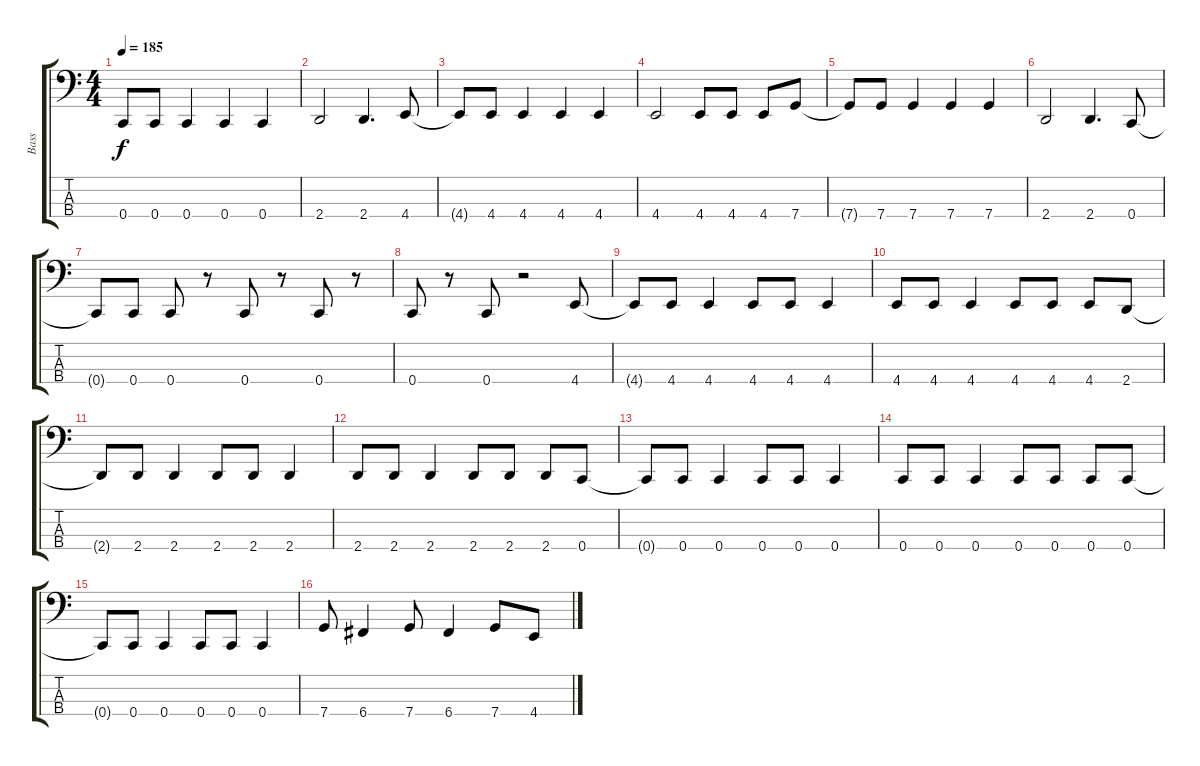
\track ("Bass" "Bass") {instrument electricbasspick}
\staff {score tabs}
\tuning (F2 C2 G1 C1) {hide}
\ts (4 4)
\tempo 185
\clef f4
\ks c
0.4{t}.8{dy f} 0.4.8 0.4.4 0.4.4 0.4.4 |
2.4.2 2.4.4{d} 4.4.8 |
4.4{t}.8 4.4.8 4.4.4 4.4.4 4.4.4 |
4.4.2 4.4.8 4.4.8 4.4.8 7.4.8 |
7.4{t}.8 7.4.8 7.4.4 7.4.4 7.4.4 |
2.4.2 2.4.4{d} 0.4.8 |
0.4{t}.8 0.4.8 0.4.8 r.8 0.4.8 r.8 0.4.8 r.8 |
0.4.8 r.8 0.4.8 r.2 4.4.8 |
4.4{t}.8 4.4.8 4.4.4 4.4.8 4.4.8 4.4.4 |
4.4.8 4.4.8 4.4.4 4.4.8 4.4.8 4.4.8 2.4.8 |
2.4{t}.8 2.4.8 2.4.4 2.4.8 2.4.8 2.4.4 |
2.4.8 2.4.8 2.4.4 2.4.8 2.4.8 2.4.8 0.4.8 |
0.4{t}.8 0.4.8 0.4.4 0.4.8 0.4.8 0.4.4 |
0.4.8 0.4.8 0.4.4 0.4.8 0.4.8 0.4.8 0.4.8 |
0.4{t}.8 0.4.8 0.4.4 0.4.8 0.4.8 0.4.4 |
7.4.8 6.4.4 7.4.8 6.4.4 7.4.8 4.4.8
